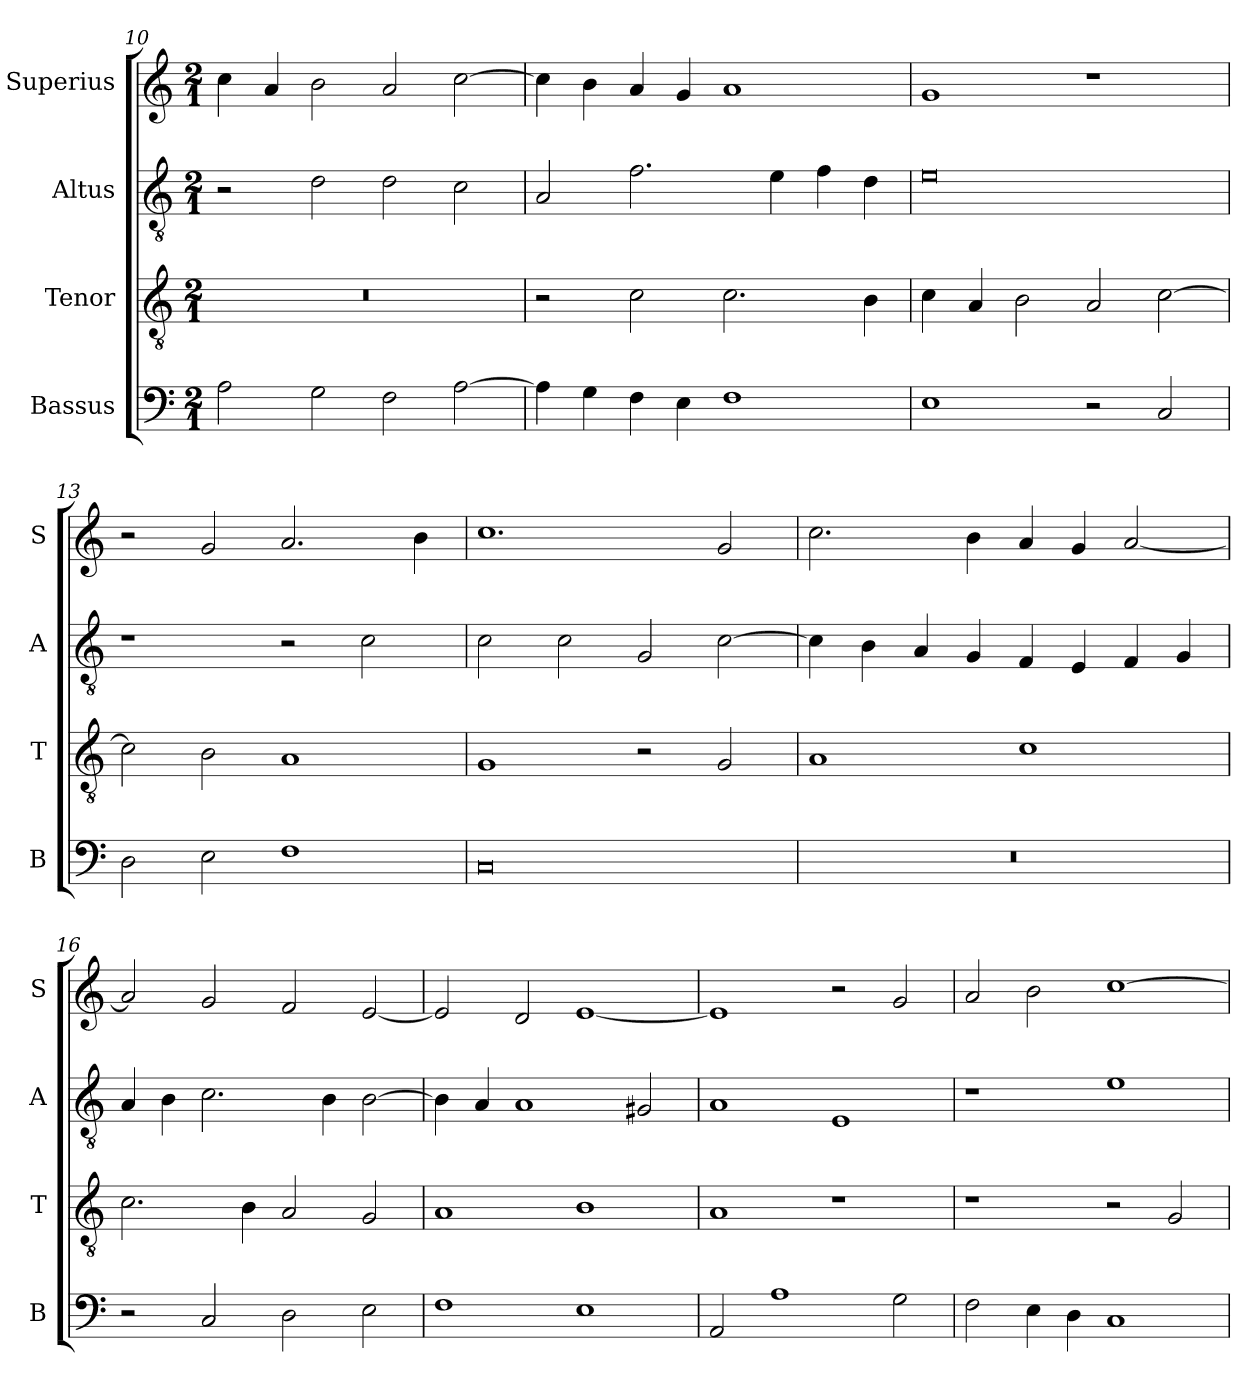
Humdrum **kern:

**kern	**kern	**kern	**kern
*part4	*part3	*part2	*part1
*staff4	*staff3	*staff2	*staff1
*I"Bassus	*I"Tenor	*I"Altus	*I"Superius
*I'B	*I'T	*I'A	*I'S
*clefF4	*clefGv2	*clefGv2	*clefG2
*k[]	*k[]	*k[]	*k[]
*C:	*C:	*C:	*C:
*M2/1	*M2/1	*M2/1	*M2/1
=10	=10	=10	=10
2A	0r	2r	4cc
.	.	.	4a
2G	.	2d	2b
2F	.	2d	2a
[2A	.	2c	[2cc
=11	=11	=11	=11
4A]	2r	2A	4cc]
4G	.	.	4b
4F	2c	2.f	4a
4E	.	.	4g
1F	2.c	.	1a
.	.	4e	.
.	.	4f	.
.	4B	4d	.
=12	=12	=12	=12
1E	4c	0e	1g
.	4A	.	.
.	2B	.	.
2r	2A	.	1r
2C	[2c	.	.
=13	=13	=13	=13
2D	2c]	1r	2r
2E	2B	.	2g
1F	1A	2r	2.a
.	.	2c	.
.	.	.	4b
=14	=14	=14	=14
0C	1G	2c	1.cc
.	.	2c	.
.	2r	2G	.
.	2G	[2c	2g
=15	=15	=15	=15
0r	1A	4c]	2.cc
.	.	4B	.
.	.	4A	.
.	.	4G	4b
.	1c	4F	4a
.	.	4E	4g
.	.	4F	[2a
.	.	4G	.
=16	=16	=16	=16
2r	2.c	4A	2a]
.	.	4B	.
2C	.	2.c	2g
.	4B	.	.
2D	2A	.	2f
.	.	4B	.
2E	2G	[2B	[2e
=17	=17	=17	=17
1F	1A	4B]	2e]
.	.	4A	.
.	.	1A	2d
1E	1B	.	[1e
.	.	2G#X	.
=18	=18	=18	=18
2AA	1A	1A	1e]
1A	.	.	.
.	1r	1E	2r
2G	.	.	2g
=19	=19	=19	=19
2F	1r	1r	2a
4E	.	.	2b
4D	.	.	.
1C	2r	1e	[1cc
.	2G	.	.
=	=	=	=
*-	*-	*-	*-
